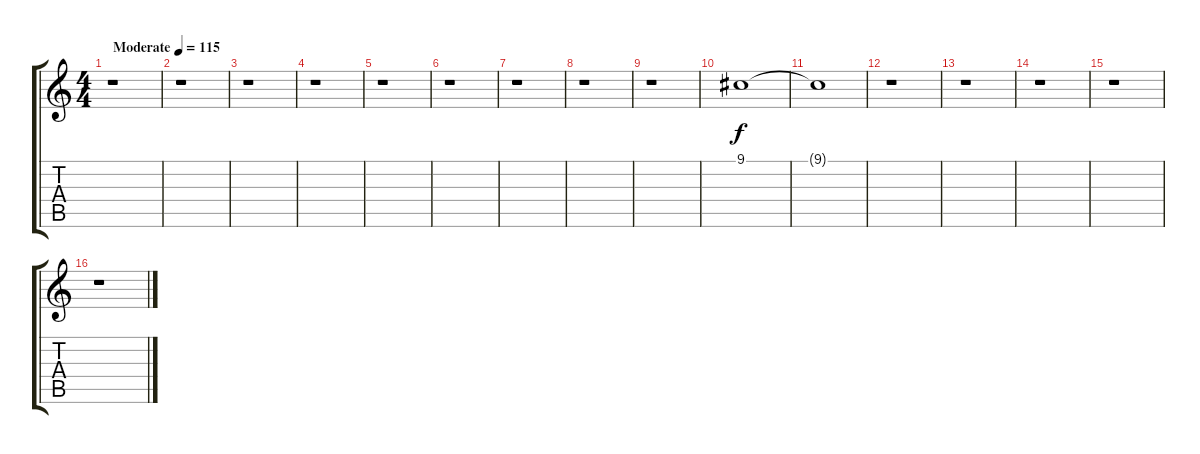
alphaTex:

\track "" {instrument pad4choir}
\staff {score tabs}
\tuning (E4 B3 G3 D3 A2 E2) {hide}
\ts (4 4)
\tempo (115 "Moderate")
\clef g2
\ks c
r.1{dy f instrument pad4choir} |
r.1 |
r.1 |
r.1 |
r.1 |
r.1 |
r.1 |
r.1 |
r.1 |
9.1.1{volume 0} |
9.1{t}.1 |
r.1 |
r.1 |
r.1 |
r.1 |
r.1
